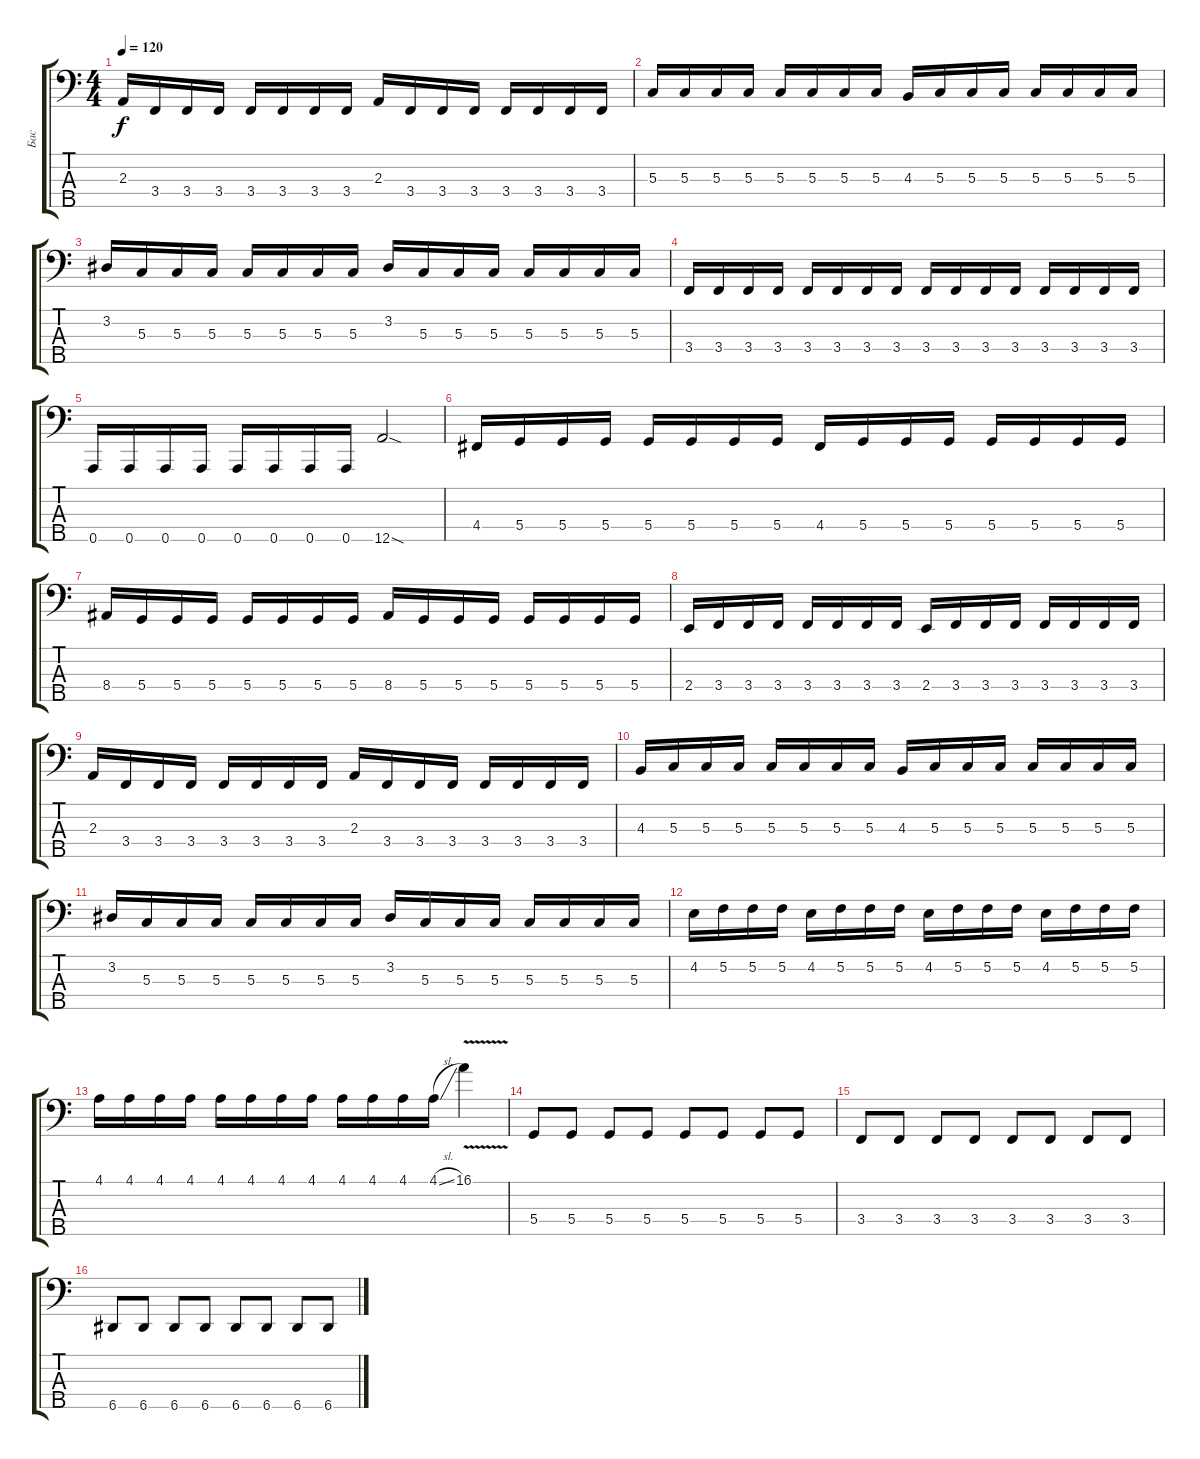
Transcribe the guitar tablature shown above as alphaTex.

\track ("Бас" "Бас") {instrument electricbassfinger}
\staff {score tabs}
\tuning (F2 C2 G1 D1 A0) {hide}
\ts (4 4)
\tempo 120
\clef f4
\ks c
2.3.16{dy f} 3.4.16 3.4.16 3.4.16 3.4.16 3.4.16 3.4.16 3.4.16 2.3.16 3.4.16 3.4.16 3.4.16 3.4.16 3.4.16 3.4.16 3.4.16 |
5.3.16 5.3.16 5.3.16 5.3.16 5.3.16 5.3.16 5.3.16 5.3.16 4.3.16 5.3.16 5.3.16 5.3.16 5.3.16 5.3.16 5.3.16 5.3.16 |
3.2.16 5.3.16 5.3.16 5.3.16 5.3.16 5.3.16 5.3.16 5.3.16 3.2.16 5.3.16 5.3.16 5.3.16 5.3.16 5.3.16 5.3.16 5.3.16 |
3.4.16 3.4.16 3.4.16 3.4.16 3.4.16 3.4.16 3.4.16 3.4.16 3.4.16 3.4.16 3.4.16 3.4.16 3.4.16 3.4.16 3.4.16 3.4.16 |
0.5.16 0.5.16 0.5.16 0.5.16 0.5.16 0.5.16 0.5.16 0.5.16 12.5{sod}.2 |
4.4.16 5.4.16 5.4.16 5.4.16 5.4.16 5.4.16 5.4.16 5.4.16 4.4.16 5.4.16 5.4.16 5.4.16 5.4.16 5.4.16 5.4.16 5.4.16 |
8.4.16 5.4.16 5.4.16 5.4.16 5.4.16 5.4.16 5.4.16 5.4.16 8.4.16 5.4.16 5.4.16 5.4.16 5.4.16 5.4.16 5.4.16 5.4.16 |
2.4.16 3.4.16 3.4.16 3.4.16 3.4.16 3.4.16 3.4.16 3.4.16 2.4.16 3.4.16 3.4.16 3.4.16 3.4.16 3.4.16 3.4.16 3.4.16 |
2.3.16 3.4.16 3.4.16 3.4.16 3.4.16 3.4.16 3.4.16 3.4.16 2.3.16 3.4.16 3.4.16 3.4.16 3.4.16 3.4.16 3.4.16 3.4.16 |
4.3.16 5.3.16 5.3.16 5.3.16 5.3.16 5.3.16 5.3.16 5.3.16 4.3.16 5.3.16 5.3.16 5.3.16 5.3.16 5.3.16 5.3.16 5.3.16 |
3.2.16 5.3.16 5.3.16 5.3.16 5.3.16 5.3.16 5.3.16 5.3.16 3.2.16 5.3.16 5.3.16 5.3.16 5.3.16 5.3.16 5.3.16 5.3.16 |
4.2.16 5.2.16 5.2.16 5.2.16 4.2.16 5.2.16 5.2.16 5.2.16 4.2.16 5.2.16 5.2.16 5.2.16 4.2.16 5.2.16 5.2.16 5.2.16 |
4.1.16 4.1.16 4.1.16 4.1.16 4.1.16 4.1.16 4.1.16 4.1.16 4.1.16 4.1.16 4.1.16 4.1{sl}.16 16.1{v}.4 |
5.4.8 5.4.8 5.4.8 5.4.8 5.4.8 5.4.8 5.4.8 5.4.8 |
3.4.8 3.4.8 3.4.8 3.4.8 3.4.8 3.4.8 3.4.8 3.4.8 |
6.5.8 6.5.8 6.5.8 6.5.8 6.5.8 6.5.8 6.5.8 6.5.8
